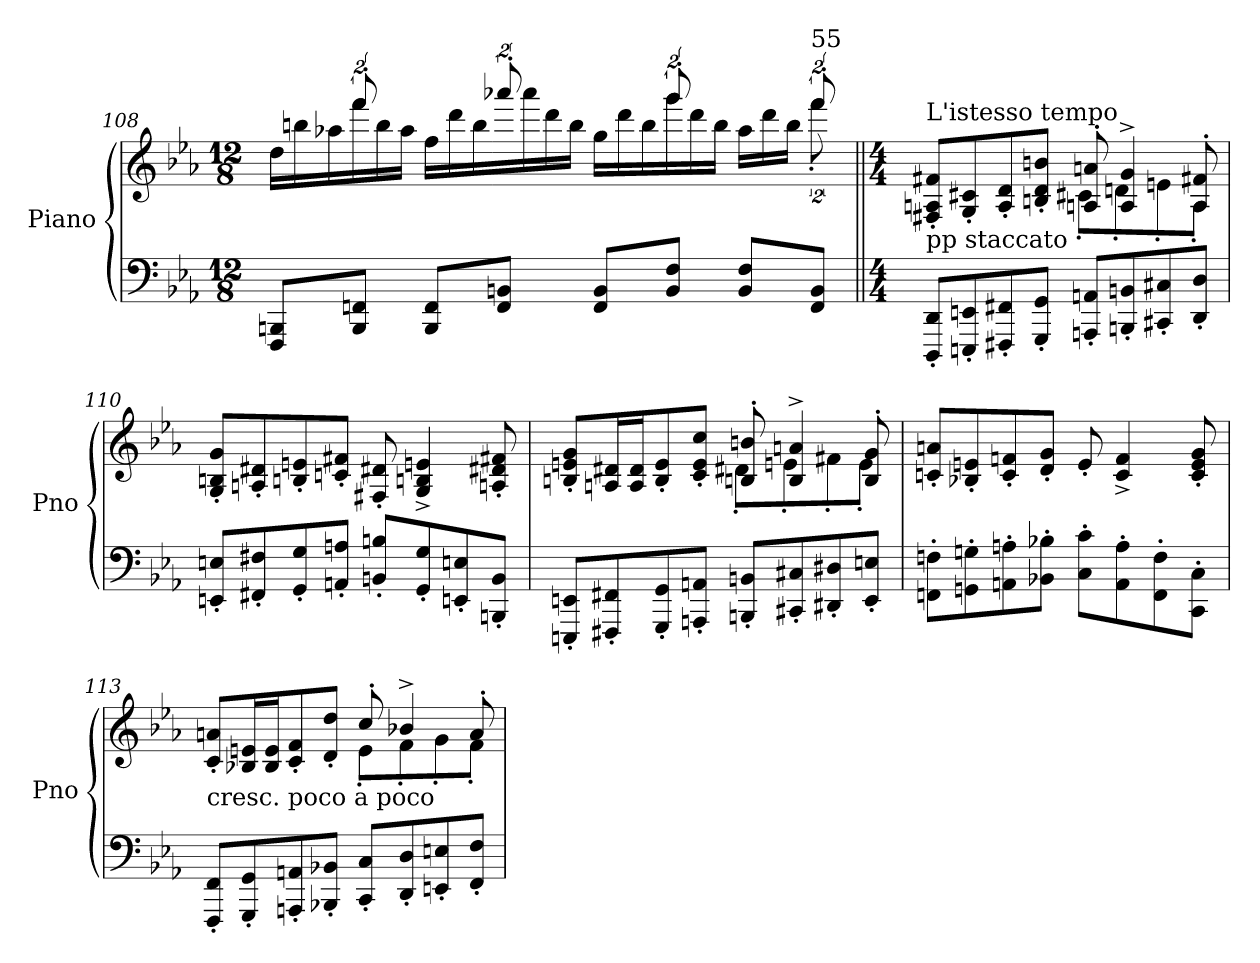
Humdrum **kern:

**kern	**kern
*part1	*part1
*staff2	*staff1
*I"Piano	*
*I'Pno	*
*clefF4	*clefG2
*k[b-e-a-]	*k[b-e-a-]
*E-:	*E-:
*M12/8	*M12/8
*Xtuplet	*
=108	=108
*	*^
16%3FFF/ 16%3BBBn/L	8.ryy	16dd\LL
.	.	16bbn\
.	.	16aa-X\
16%3BBB/ 16%3FFn/J	16%3fff'/	16fff\
.	.	16bb\
.	.	16aa-\JJ
16%3BBB/ 16%3FF/L	8.ryy	16ff\LL
.	.	16ddd\
.	.	16bb\
16%3FF/ 16%3BBn/J	16%3aaa-X'/	16aaa-\
.	.	16ddd\
.	.	16bb\JJ
16%3FF/ 16%3BB/L	8.ryy	16gg\LL
.	.	16ddd\
.	.	16bb\
16%3BB/ 16%3F/J	16%3ggg'/	16ggg\
.	.	16ddd\
.	.	16bb\JJ
16%3BB/ 16%3F/L	8.ryy	16aa-\LL
.	.	16ddd\
.	.	16bb\JJ
!	!LO:TX:a:t=55	!
16%3FF/ 16%3BB/J	16%3fff'/	16%3fff'\
!!LO:LB:g=z	!!
=109||	=109||	=109||
*M4/4	*M4/4	*
!	!LO:TX:b:t=pp staccato	!
!	!LO:TX:a:t=L'istesso tempo	!
8DDD/' 8DD/'L	8F#X/' 8An/' 8f#X/'L	2ryy
8EEEn/' 8EEn/'	8G/' 8c#X/'	.
8FFF#X/' 8FF#X/'	8A/' 8d/'	.
8GGG/' 8GG/'J	8Bn/' 8d/' 8bn/'J	.
8AAAn/' 8AAn/'L	8An/' 8an/'	8c#X'\L
8BBBn/' 8BBn/'	4A/^ 4g/^	8dn'\
8CC#X/' 8C#X/'	.	8en'\
8DD/' 8D/'J	8A/' 8f#X/'	8A'\J
*	*v	*v
=110	=110
8EEn/' 8En/'L	8G/' 8Bn/' 8g/'L
8FF#X/' 8F#X/'	8An/' 8d#X/'
8GG/' 8G/'	8Bn/' 8en/'
8AAn/' 8An/'J	8cn/' 8f#X/'J
8BBn/' 8Bn/'L	8F#X/' 8d#X/'
8GG/' 8G/'	4G/^ 4Bn/^ 4en/^
8EEn/' 8En/'	.
8BBBn/' 8BB/'J	8An/' 8d#X/' 8f#X/'
=111	=111
*	*^
8EEEn/' 8EEn/'L	8Bn/' 8en/' 8g/'L	2ryy
8FFF#X/' 8FF#X/'	16An/ 16d#X/L	.
.	16A/ 16d#/J	.
8GGG/' 8GG/'	8B/' 8e/'	.
8AAAn/' 8AAn/'J	8c/' 8e/' 8cc/'J	.
8BBBn/' 8BBn/'L	8Bn/' 8bn/'	8d#X'\L
8CC#X/' 8C#X/'	4B/^ 4an/^	8en'\
8DD#X/' 8D#X/'	.	8f#X'\
8EE/' 8En/'J	8B/' 8g/'	8e'\J
*	*v	*v
!!LO:LB:g=z
=112	=112
8FFn\' 8Fn\'L	8cn/' 8an/'L
8GGn\' 8Gn\'	8B-X/' 8en/'
8AAn\' 8An\'	8c/' 8fn/'
8BB-X\' 8B-X\'J	8d/' 8g/'J
8C\' 8c\'L	8e'/
8AA\' 8A\'	4c/^ 4f/^
8FF\' 8F\'	.
8CC\' 8C\'J	8c/' 8e/' 8g/'
=113	=113
*	*^
!	!LO:TX:b:t=cresc. poco a poco	!
8FFF/' 8FF/'L	8c/' 8an/'L	2ryy
8GGG/' 8GG/'	16B-X/ 16en/L	.
.	16B-/ 16e/J	.
8AAAn/' 8AAn/'	8c/' 8f/'	.
8BBB-X/' 8BB-X/'J	8d/' 8dd/'J	.
8CC/' 8C/'L	8cc'/	8e'\L
8DD/' 8D/'	4b-X^/	8f'\
8EEn/' 8En/'	.	8g'\
8FF/' 8F/'J	8a'/	8f'\J
*	*v	*v
=	=
*-	*-
